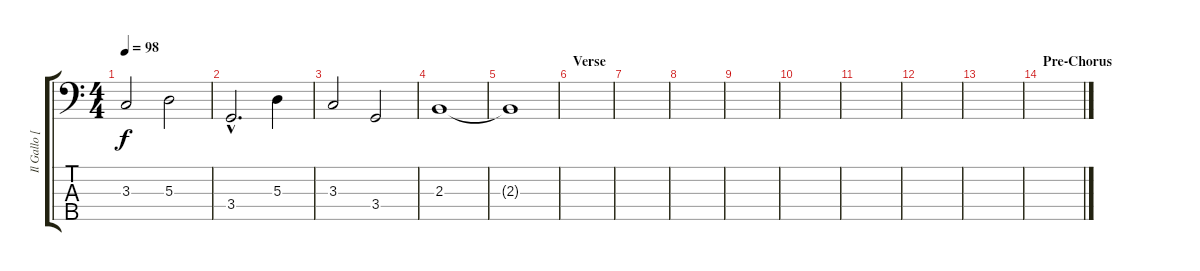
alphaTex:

\track ("Il Gallo [bass]" "Il Gallo [") {instrument electricbassfinger}
\staff {score tabs}
\tuning (G2 D2 A1 E1 B0) {hide}
\ts (4 4)
\tempo 98
\clef f4
\ks c
3.3.2{dy f} 5.3.2 |
3.4{hac}.2{d} 5.3.4 |
3.3.2 3.4.2 |
2.3.1 |
2.3{t}.1 |
\section ("" "Verse")
|
|
|
|
|
|
|
|
\section ("" "Pre-Chorus")
